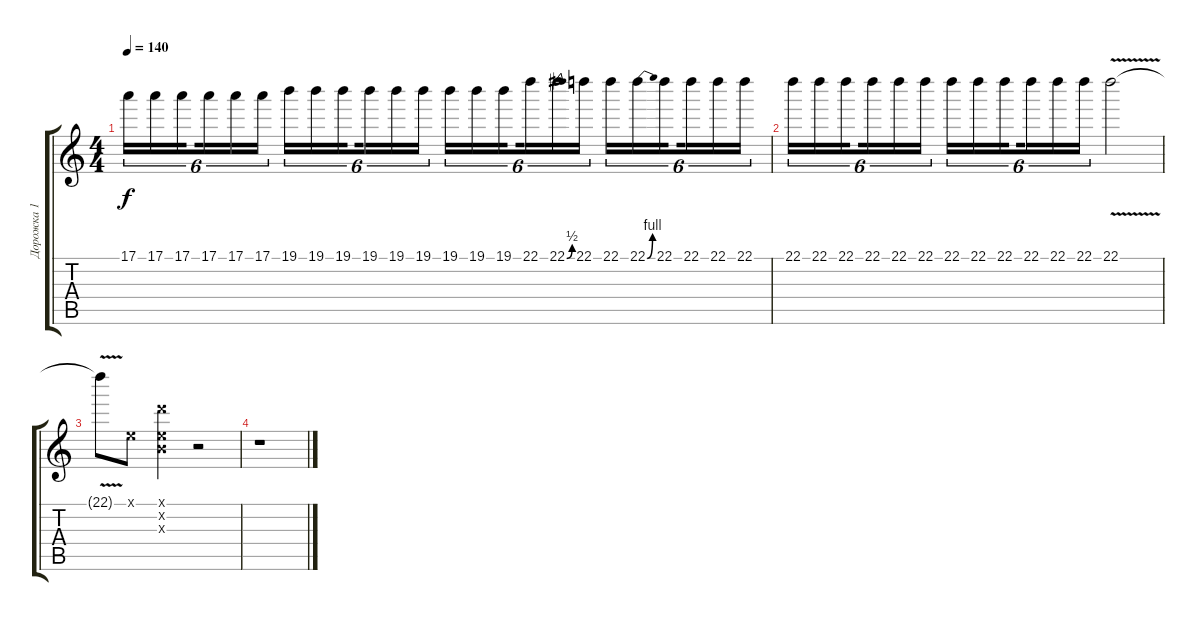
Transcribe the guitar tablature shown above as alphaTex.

\track ("Дорожка 1" "Дорожка 1") {instrument distortionguitar}
\staff {score tabs}
\tuning (E4 B3 G3 D3 A2 E2) {hide}
\ts (4 4)
\tempo 140
\clef g2
\ks c
17.1.16{tu (6 4) dy f} 17.1.16{tu (6 4)} 17.1.16{tu (6 4) beam splitsecondary} 17.1.16{tu (6 4)} 17.1.16{tu (6 4)} 17.1.16{tu (6 4)} 19.1.16{tu (6 4)} 19.1.16{tu (6 4)} 19.1.16{tu (6 4) beam splitsecondary} 19.1.16{tu (6 4)} 19.1.16{tu (6 4)} 19.1.16{tu (6 4)} 19.1.16{tu (6 4)} 19.1.16{tu (6 4)} 19.1.16{tu (6 4) beam splitsecondary} 22.1.16{tu (6 4)} 22.1{be (bend 0 0 60 2)}.16{tu (6 4)} 22.1.16{tu (6 4)} 22.1.16{tu (6 4)} 22.1{be (bend 0 0 60 4)}.16{tu (6 4)} 22.1.16{tu (6 4) beam splitsecondary} 22.1.16{tu (6 4)} 22.1.16{tu (6 4)} 22.1.16{tu (6 4)} |
22.1.16{tu (6 4)} 22.1.16{tu (6 4)} 22.1.16{tu (6 4) beam splitsecondary} 22.1.16{tu (6 4)} 22.1.16{tu (6 4)} 22.1.16{tu (6 4)} 22.1.16{tu (6 4)} 22.1.16{tu (6 4)} 22.1.16{tu (6 4) beam splitsecondary} 22.1.16{tu (6 4)} 22.1.16{tu (6 4)} 22.1.16{tu (6 4)} 22.1{v}.2 |
22.1{t}.8 0.1{x}.8 (0.1{x} 0.2{x} 19.3{x}).4 r.2 |
r.1
